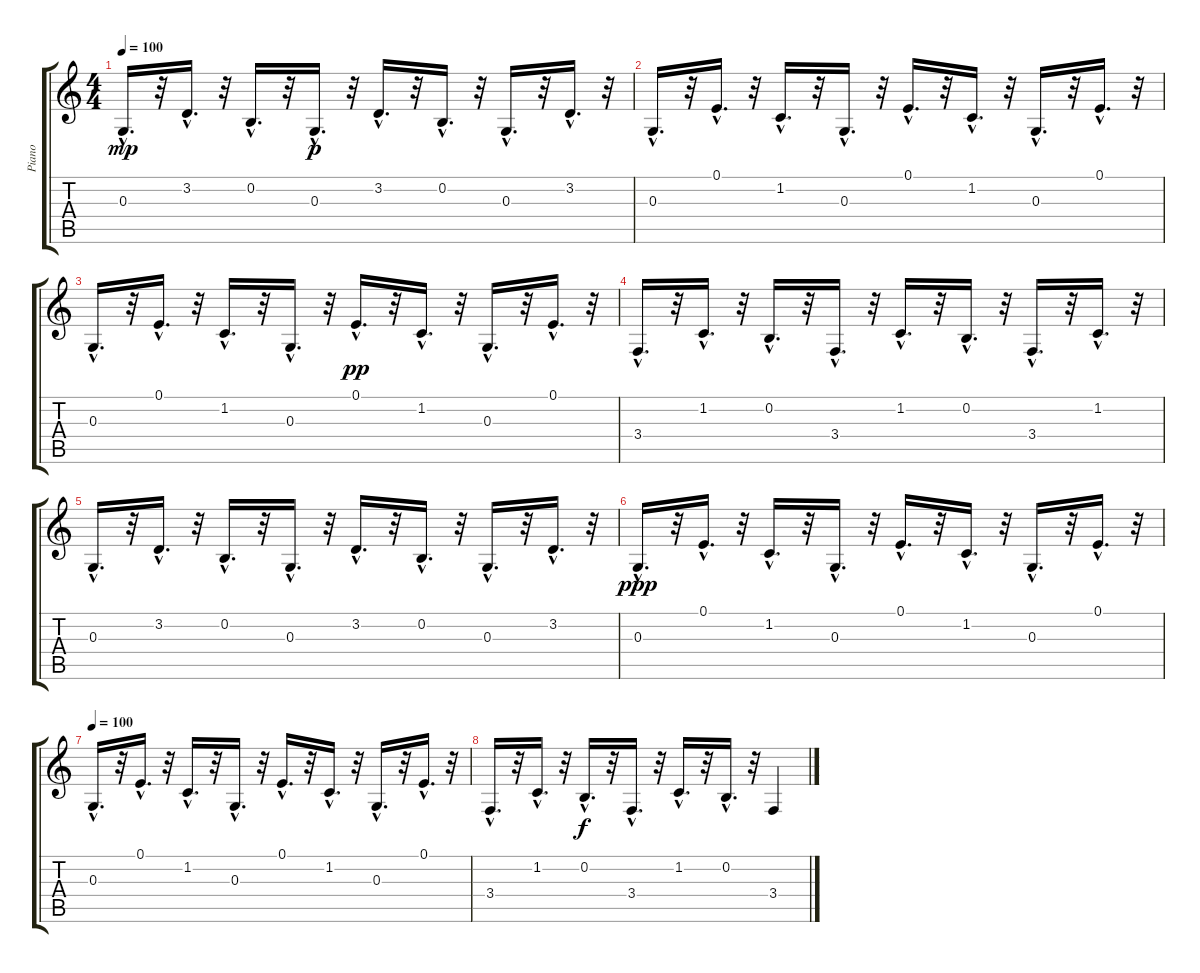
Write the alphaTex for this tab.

\track ("Piano" "Piano") {instrument electricpiano1}
\staff {score tabs}
\tuning (E4 B3 G3 D3 A2 E2) {hide}
\ts (4 4)
\tempo 100
\clef g2
\ks c
0.3{hac}.16{d dy mp} r.32 3.2{hac}.16{d} r.32 0.2{hac}.16{d} r.32 0.3{hac}.16{d dy p} r.32 3.2{hac}.16{d} r.32 0.2{hac}.16{d} r.32 0.3{hac}.16{d} r.32 3.2{hac}.16{d} r.32 |
0.3{hac}.16{d} r.32 0.1{hac}.16{d} r.32 1.2{hac}.16{d} r.32 0.3{hac}.16{d} r.32 0.1{hac}.16{d} r.32 1.2{hac}.16{d} r.32 0.3{hac}.16{d} r.32 0.1{hac}.16{d} r.32 |
0.3{hac}.16{d} r.32 0.1{hac}.16{d} r.32 1.2{hac}.16{d} r.32 0.3{hac}.16{d} r.32 0.1{hac}.16{d dy pp} r.32 1.2{hac}.16{d} r.32 0.3{hac}.16{d} r.32 0.1{hac}.16{d} r.32 |
3.4{hac}.16{d} r.32 1.2{hac}.16{d} r.32 0.2{hac}.16{d} r.32 3.4{hac}.16{d} r.32 1.2{hac}.16{d} r.32 0.2{hac}.16{d} r.32 3.4{hac}.16{d} r.32 1.2{hac}.16{d} r.32 |
0.3{hac}.16{d} r.32 3.2{hac}.16{d} r.32 0.2{hac}.16{d} r.32 0.3{hac}.16{d} r.32 3.2{hac}.16{d} r.32 0.2{hac}.16{d} r.32 0.3{hac}.16{d} r.32 3.2{hac}.16{d} r.32 |
0.3{hac}.16{d dy ppp} r.32 0.1{hac}.16{d} r.32 1.2{hac}.16{d} r.32 0.3{hac}.16{d} r.32 0.1{hac}.16{d} r.32 1.2{hac}.16{d} r.32 0.3{hac}.16{d} r.32 0.1{hac}.16{d} r.32 |
\tempo 100
0.3{hac}.16{d} r.32 0.1{hac}.16{d} r.32 1.2{hac}.16{d} r.32 0.3{hac}.16{d} r.32 0.1{hac}.16{d} r.32 1.2{hac}.16{d} r.32 0.3{hac}.16{d} r.32 0.1{hac}.16{d} r.32 |
3.4{hac}.16{d} r.32 1.2{hac}.16{d} r.32 0.2{hac}.16{d dy f} r.32 3.4{hac}.16{d} r.32 1.2{hac}.16{d} r.32 0.2{hac}.16{d} r.32 3.4.4
